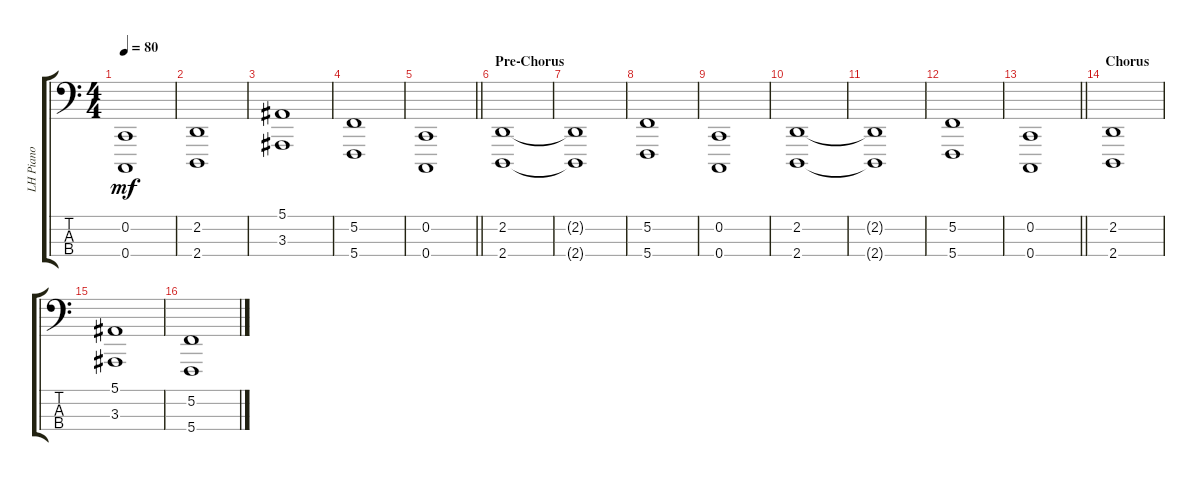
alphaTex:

\track ("LH Piano" "LH Piano") {instrument acousticgrandpiano}
\staff {score tabs}
\tuning (F2 C2 G1 C1) {hide}
\ts (4 4)
\tempo 80
\clef f4
\ks c
(0.2 0.4).1{dy mf} |
(2.2 2.4).1 |
(5.1 3.3).1 |
(5.2 5.4).1 |
\barLineRight lightlight
(0.2 0.4).1 |
\section ("" "Pre-Chorus")
(2.2 2.4).1 |
(2.2{t} 2.4{t}).1 |
(5.2 5.4).1 |
(0.2 0.4).1 |
(2.2 2.4).1 |
(2.2{t} 2.4{t}).1 |
(5.2 5.4).1 |
\barLineRight lightlight
(0.2 0.4).1 |
\section ("" "Chorus")
(2.2 2.4).1 |
(5.1 3.3).1 |
(5.2 5.4).1
